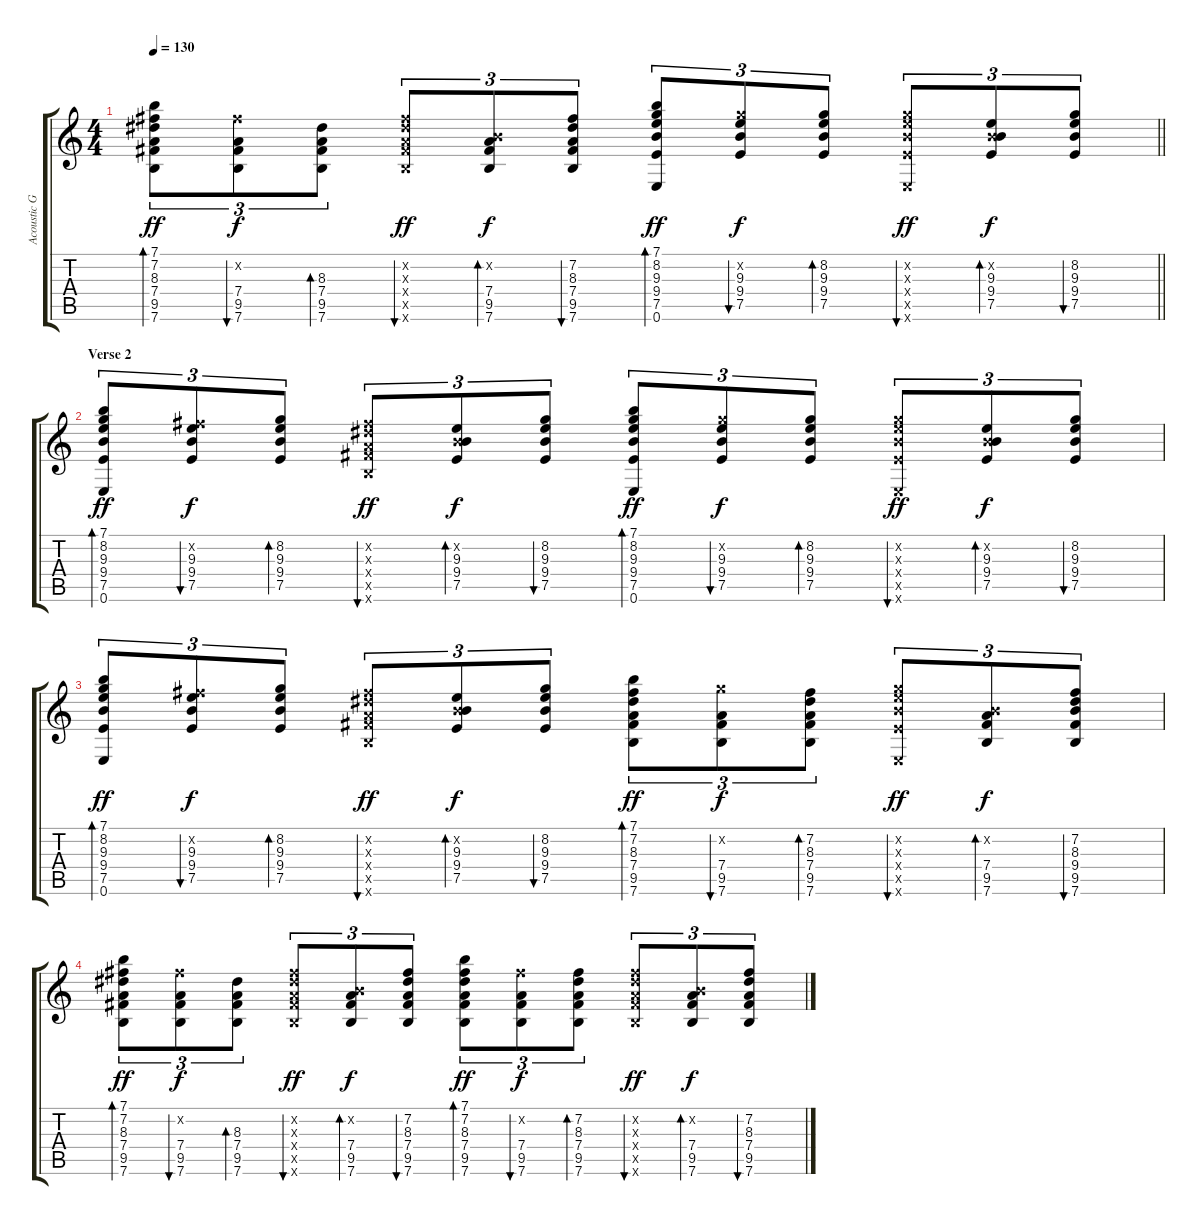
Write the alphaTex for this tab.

\track ("Acoustic Guitar" "Acoustic G") {instrument acousticguitarsteel}
\staff {score tabs}
\tuning (E4 B3 G3 D3 A2 E2) {hide}
\ts (4 4)
\tempo 130
\clef g2
\barLineRight lightlight
\ks c
(7.1 7.2 8.3 7.4 9.5 7.6).8{tu (3 2) bd 60 dy ff} (7.2{x} 7.4 9.5 7.6).8{tu (3 2) bu 60 dy f} (8.3 7.4 9.5 7.6).8{tu (3 2) bd 60} (7.2{x} 8.3{x} 7.4{x} 9.5{x} 7.6{x}).8{tu (3 2) bu 60 dy ff} (0.2{x} 7.4 9.5 7.6).8{tu (3 2) bd 60 dy f} (7.2 8.3 7.4 9.5 7.6).8{tu (3 2) bu 60} (7.1 8.2 9.3 9.4 7.5 0.6).8{tu (3 2) bd 60 dy ff} (8.2{x} 9.3 9.4 7.5).8{tu (3 2) bu 60 dy f} (8.2 9.3 9.4 7.5).8{tu (3 2) bd 60} (8.2{x} 9.3{x} 9.4{x} 7.5{x} 0.6{x}).8{tu (3 2) bu 60 dy ff} (0.2{x} 9.3 9.4 7.5).8{tu (3 2) bd 60 dy f} (8.2 9.3 9.4 7.5).8{tu (3 2) bu 60} |
\section ("" "Verse 2")
(7.1 8.2 9.3 9.4 7.5 0.6).8{tu (3 2) bd 60 dy ff} (7.2{x} 9.3 9.4 7.5).8{tu (3 2) bu 60 dy f} (8.2 9.3 9.4 7.5).8{tu (3 2) bd 60} (7.2{x} 8.3{x} 7.4{x} 9.5{x} 7.6{x}).8{tu (3 2) bu 60 dy ff} (0.2{x} 9.3 9.4 7.5).8{tu (3 2) bd 60 dy f} (8.2 9.3 9.4 7.5).8{tu (3 2) bu 60} (7.1 8.2 9.3 9.4 7.5 0.6).8{tu (3 2) bd 60 dy ff} (8.2{x} 9.3 9.4 7.5).8{tu (3 2) bu 60 dy f} (8.2 9.3 9.4 7.5).8{tu (3 2) bd 60} (8.2{x} 9.3{x} 9.4{x} 7.5{x} 0.6{x}).8{tu (3 2) bu 60 dy ff} (0.2{x} 9.3 9.4 7.5).8{tu (3 2) bd 60 dy f} (8.2 9.3 9.4 7.5).8{tu (3 2) bu 60} |
(7.1 8.2 9.3 9.4 7.5 0.6).8{tu (3 2) bd 60 dy ff} (7.2{x} 9.3 9.4 7.5).8{tu (3 2) bu 60 dy f} (8.2 9.3 9.4 7.5).8{tu (3 2) bd 60} (7.2{x} 8.3{x} 7.4{x} 9.5{x} 7.6{x}).8{tu (3 2) bu 60 dy ff} (0.2{x} 9.3 9.4 7.5).8{tu (3 2) bd 60 dy f} (8.2 9.3 9.4 7.5).8{tu (3 2) bu 60} (7.1 7.2 8.3 7.4 9.5 7.6).8{tu (3 2) bd 60 dy ff} (8.2{x} 7.4 9.5 7.6).8{tu (3 2) bu 60 dy f} (7.2 8.3 7.4 9.5 7.6).8{tu (3 2) bd 60} (8.2{x} 9.3{x} 9.4{x} 7.5{x} 0.6{x}).8{tu (3 2) bu 60 dy ff} (0.2{x} 7.4 9.5 7.6).8{tu (3 2) bd 60 dy f} (7.2 8.3 9.4 9.5 7.6).8{tu (3 2) bu 60} |
(7.1 7.2 8.3 7.4 9.5 7.6).8{tu (3 2) bd 60 dy ff} (7.2{x} 7.4 9.5 7.6).8{tu (3 2) bu 60 dy f} (8.3 7.4 9.5 7.6).8{tu (3 2) bd 60} (7.2{x} 8.3{x} 7.4{x} 9.5{x} 7.6{x}).8{tu (3 2) bu 60 dy ff} (0.2{x} 7.4 9.5 7.6).8{tu (3 2) bd 60 dy f} (7.2 8.3 7.4 9.5 7.6).8{tu (3 2) bu 60} (7.1 7.2 8.3 7.4 9.5 7.6).8{tu (3 2) bd 60 dy ff} (7.2{x} 7.4 9.5 7.6).8{tu (3 2) bu 60 dy f} (7.2 8.3 7.4 9.5 7.6).8{tu (3 2) bd 60} (7.2{x} 8.3{x} 7.4{x} 9.5{x} 7.6{x}).8{tu (3 2) bu 60 dy ff} (0.2{x} 7.4 9.5 7.6).8{tu (3 2) bd 60 dy f} (7.2 8.3 7.4 9.5 7.6).8{tu (3 2) bu 60}
